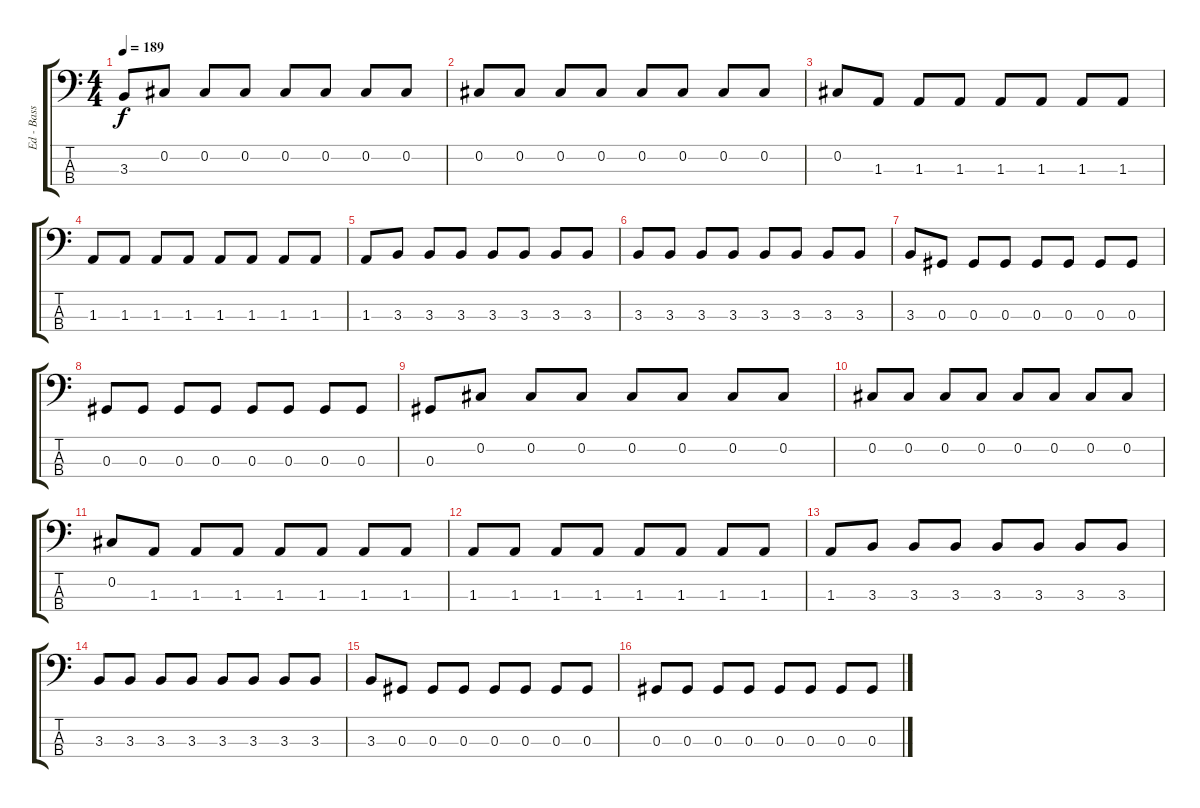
\track ("Ed - Bass" "Ed - Bass") {instrument electricbassfinger}
\staff {score tabs}
\tuning (Gb2 Db2 Ab1 Db1) {hide}
\ts (4 4)
\tempo 189
\clef f4
\ks c
3.3.8{dy f} 0.2.8 0.2.8 0.2.8 0.2.8 0.2.8 0.2.8 0.2.8 |
0.2.8 0.2.8 0.2.8 0.2.8 0.2.8 0.2.8 0.2.8 0.2.8 |
0.2.8 1.3.8 1.3.8 1.3.8 1.3.8 1.3.8 1.3.8 1.3.8 |
1.3.8 1.3.8 1.3.8 1.3.8 1.3.8 1.3.8 1.3.8 1.3.8 |
1.3.8 3.3.8 3.3.8 3.3.8 3.3.8 3.3.8 3.3.8 3.3.8 |
3.3.8 3.3.8 3.3.8 3.3.8 3.3.8 3.3.8 3.3.8 3.3.8 |
3.3.8 0.3.8 0.3.8 0.3.8 0.3.8 0.3.8 0.3.8 0.3.8 |
0.3.8 0.3.8 0.3.8 0.3.8 0.3.8 0.3.8 0.3.8 0.3.8 |
0.3.8 0.2.8 0.2.8 0.2.8 0.2.8 0.2.8 0.2.8 0.2.8 |
0.2.8 0.2.8 0.2.8 0.2.8 0.2.8 0.2.8 0.2.8 0.2.8 |
0.2.8 1.3.8 1.3.8 1.3.8 1.3.8 1.3.8 1.3.8 1.3.8 |
1.3.8 1.3.8 1.3.8 1.3.8 1.3.8 1.3.8 1.3.8 1.3.8 |
1.3.8 3.3.8 3.3.8 3.3.8 3.3.8 3.3.8 3.3.8 3.3.8 |
3.3.8 3.3.8 3.3.8 3.3.8 3.3.8 3.3.8 3.3.8 3.3.8 |
3.3.8 0.3.8 0.3.8 0.3.8 0.3.8 0.3.8 0.3.8 0.3.8 |
0.3.8 0.3.8 0.3.8 0.3.8 0.3.8 0.3.8 0.3.8 0.3.8
